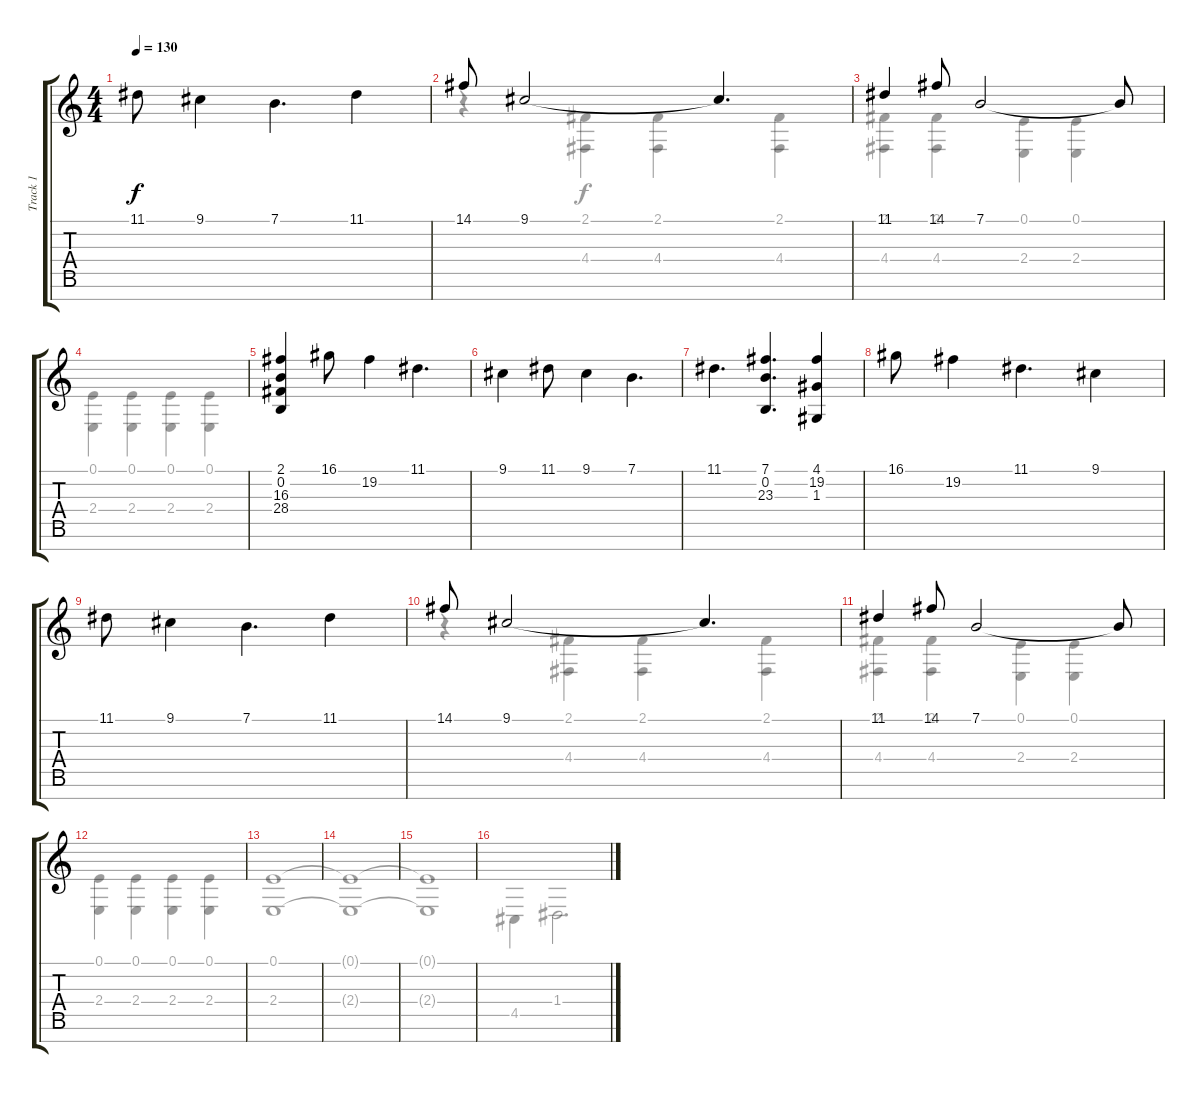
\track ("Track 1" "Track 1") {instrument acousticgrandpiano}
\staff {score tabs}
\tuning (E4 B3 G3 D3 A2 E2 B1) {hide}
\voice
\ts (4 4)
\tempo 130
\clef g2
\ks c
11.1.8{dy f} 9.1.4 7.1.4{d} 11.1.4 |
14.1.8 9.1.2 9.1{t}.4{d} |
11.1.4 14.1.8 7.1.2 7.1{t}.8 |
|
(2.1 0.2 16.3 28.4).4 16.1.8 19.2.4 11.1.4{d} |
9.1.4 11.1.8 9.1.4 7.1.4{d} |
11.1.4{d} (7.1 0.2 23.3).4{d} (4.1 19.2 1.3).4 |
16.1.8 19.2.4 11.1.4{d} 9.1.4 |
11.1.8 9.1.4 7.1.4{d} 11.1.4 |
14.1.8 9.1.2 9.1{t}.4{d} |
11.1.4 14.1.8 7.1.2 7.1{t}.8 |
|
|
|
|
\voice
\clef g2
\ottava regular
\simile none
\ks c
|
r.4 (2.1 4.4).4 (2.1 4.4).4 (2.1 4.4).4 |
(2.1 4.4).4 (2.1 4.4).4 (0.1 2.4).4 (0.1 2.4).4 |
(0.1 2.4).4 (0.1 2.4).4 (0.1 2.4).4 (0.1 2.4).4 |
|
|
|
|
|
r.4 (2.1 4.4).4 (2.1 4.4).4 (2.1 4.4).4 |
(2.1 4.4).4 (2.1 4.4).4 (0.1 2.4).4 (0.1 2.4).4 |
(0.1 2.4).4 (0.1 2.4).4 (0.1 2.4).4 (0.1 2.4).4 |
(0.1 2.4).1 |
(0.1{t} 2.4{t}).1 |
(0.1{t} 2.4{t}).1 |
4.5.4 1.4.2{d}
